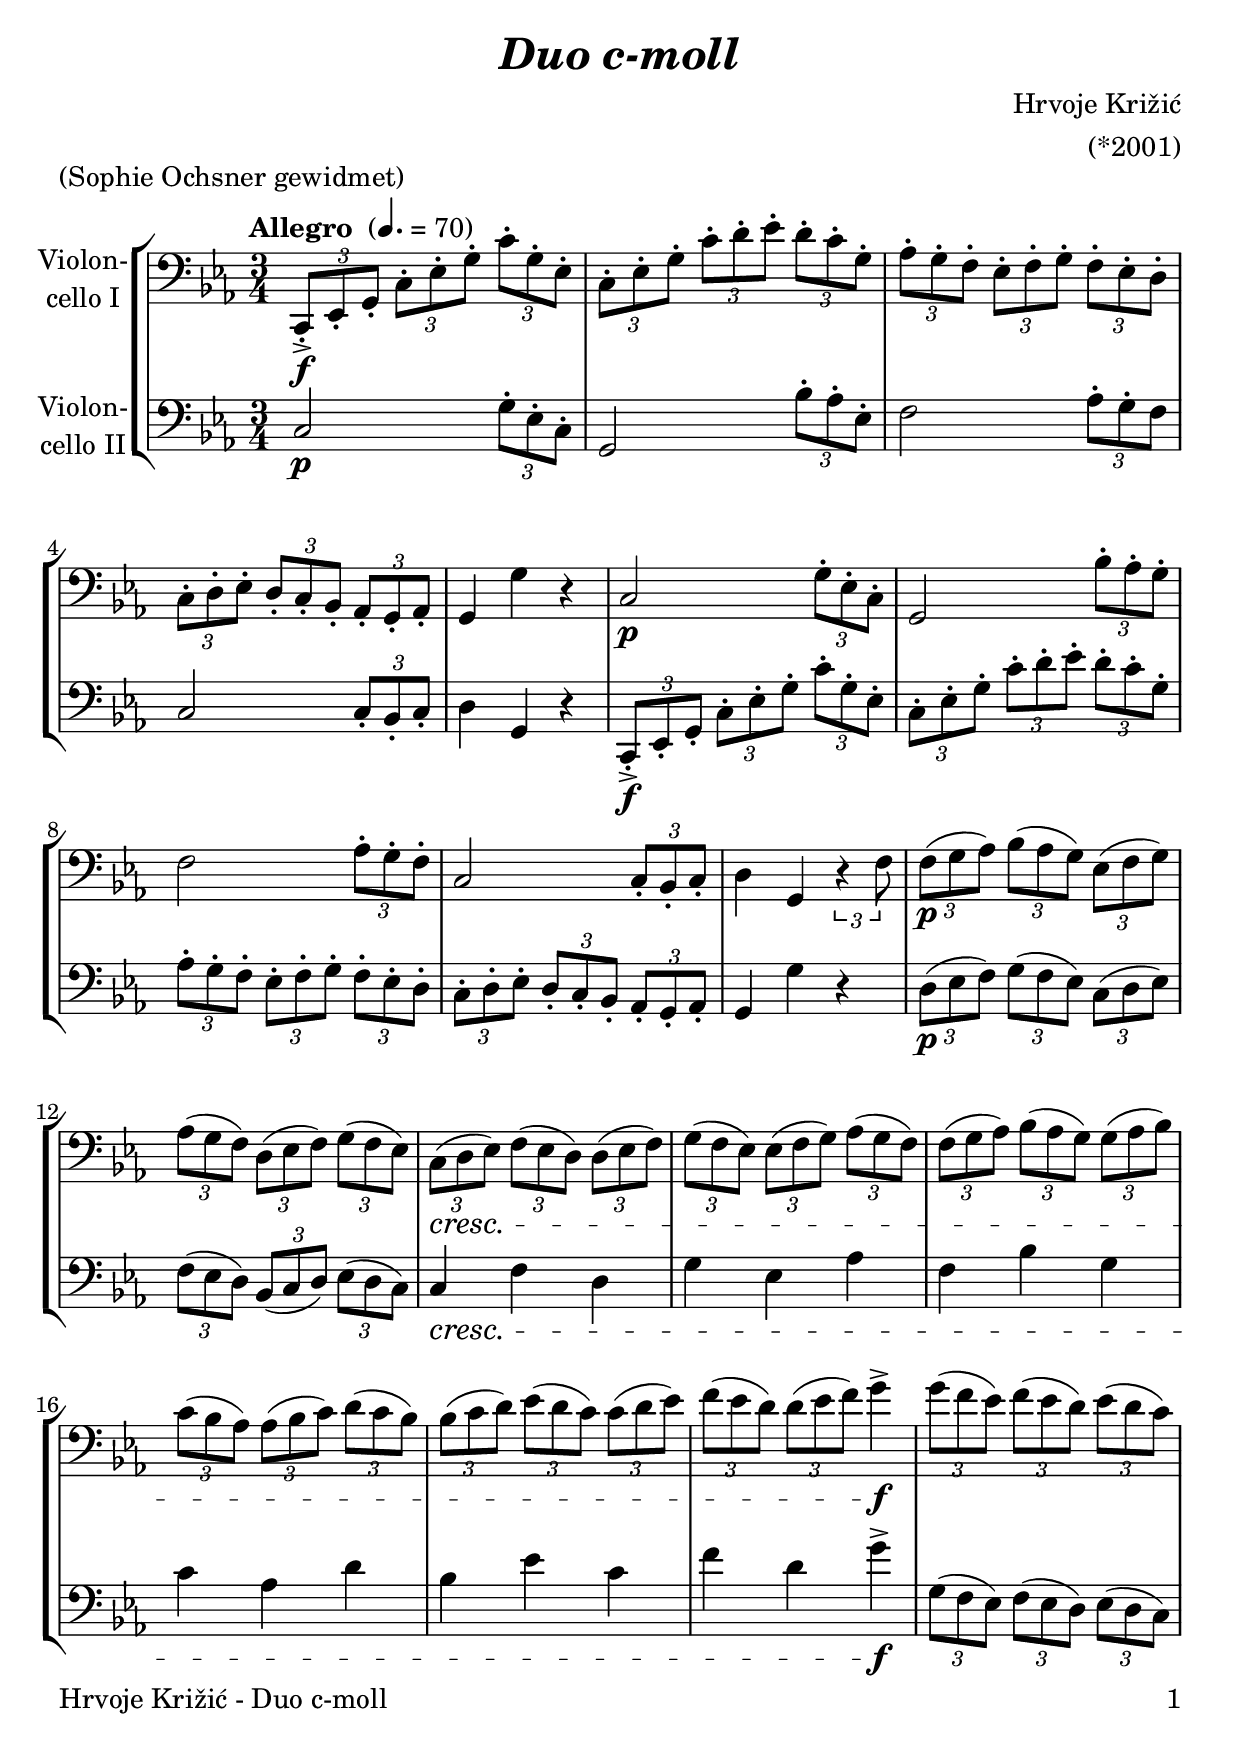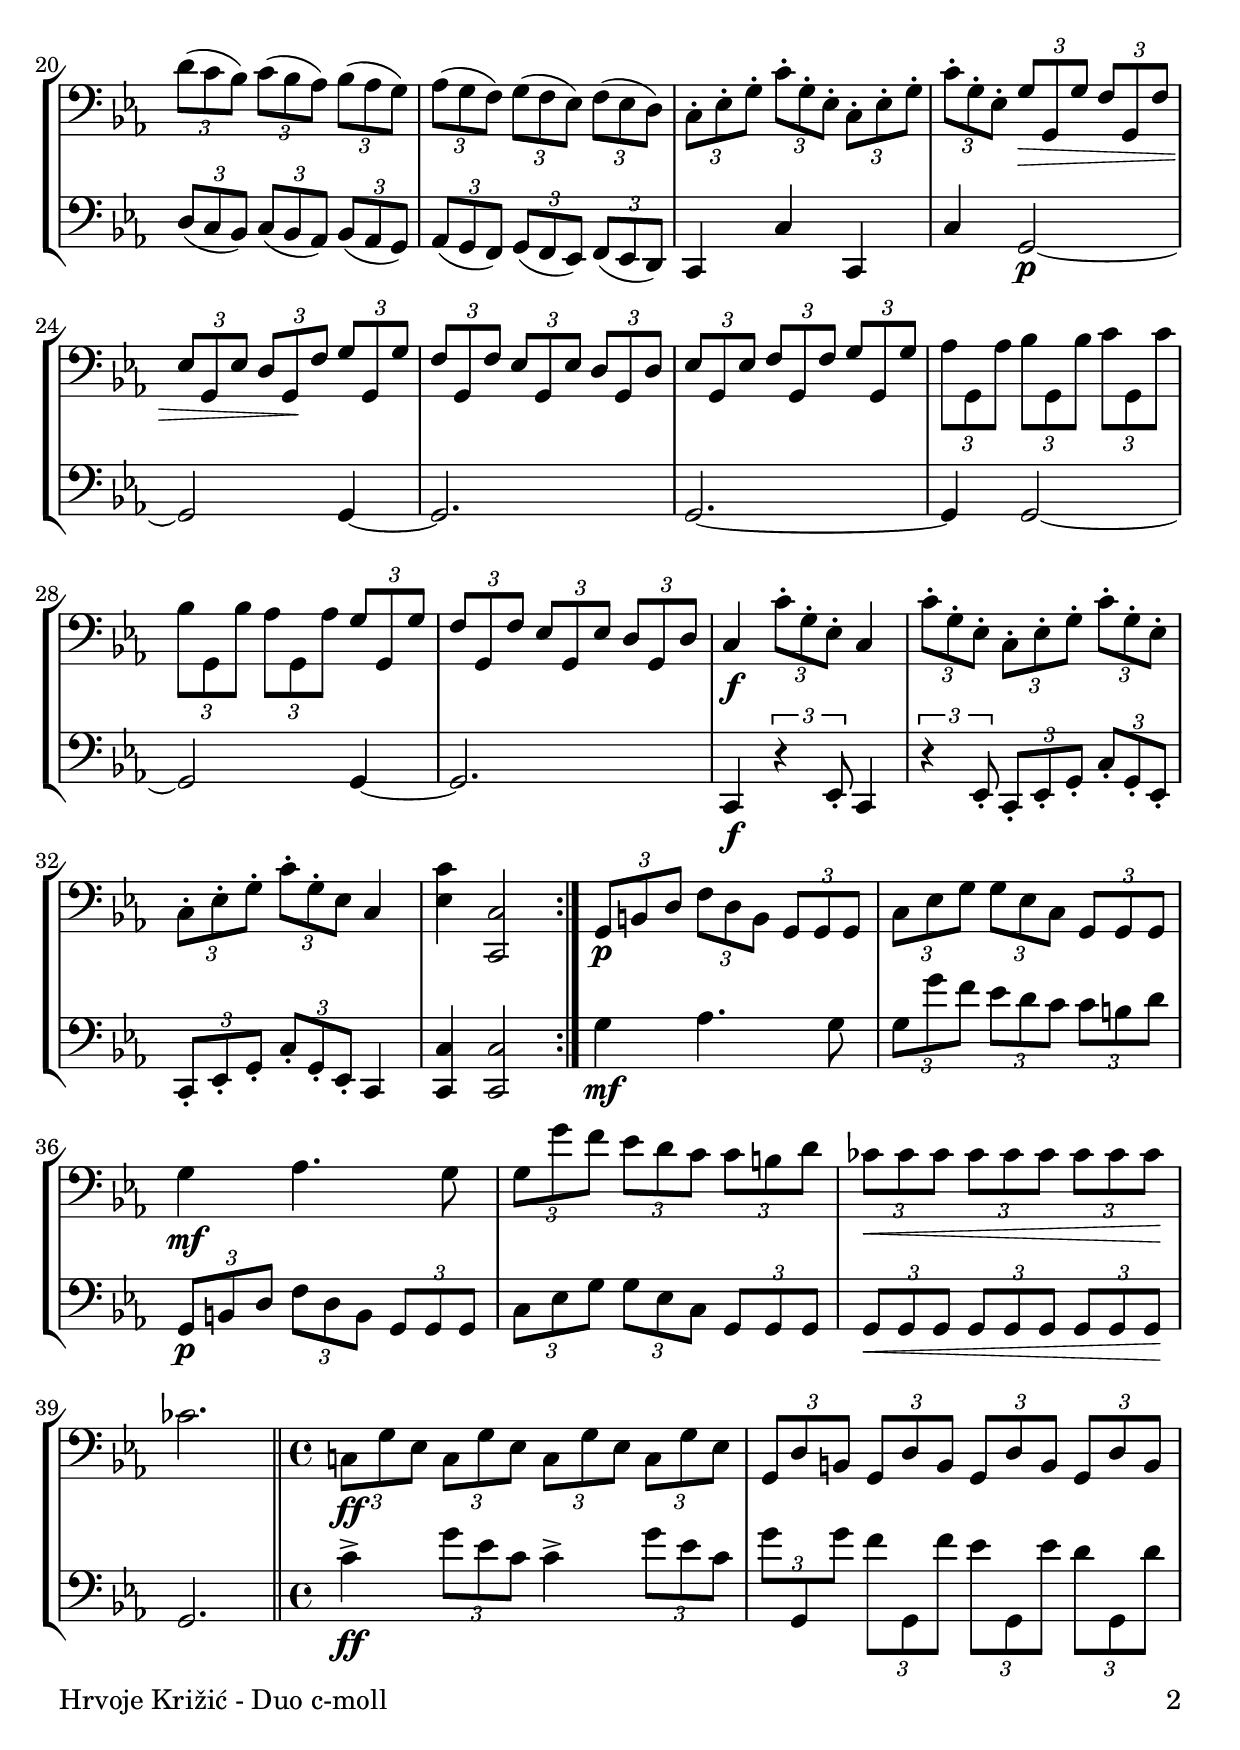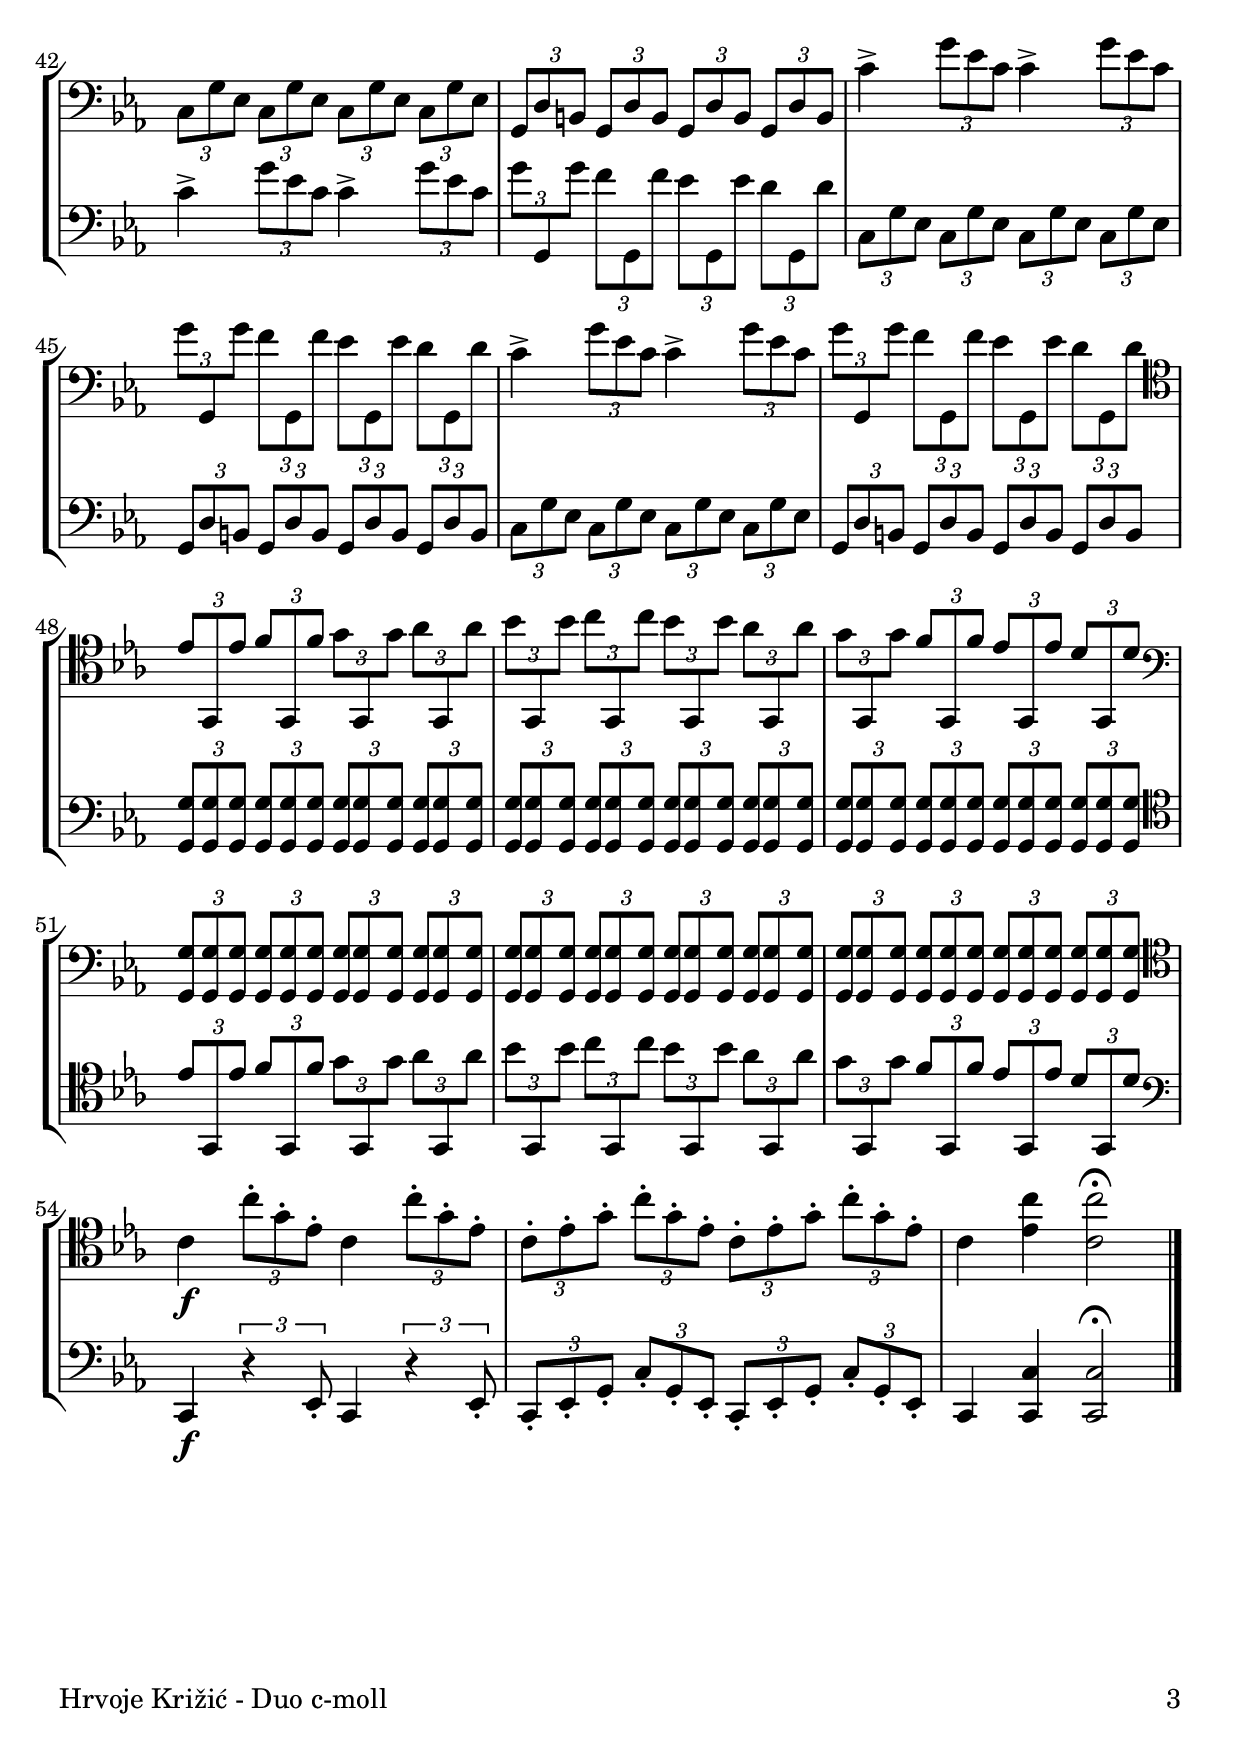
\version "2.18.2"
\include "deutsch.ly"
  
#(set-global-staff-size 24)

\header {
  title     = \markup \bold \italic "Duo c-moll"
  composer  = "Hrvoje Križić"
  arranger  = "(*2001)"
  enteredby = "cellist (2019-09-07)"
  piece     = "(Sophie Ochsner gewidmet)"
}

voiceconsts = {
  \key c \minor
  \time 3/4
  \clef "bass"
%  \numericTimeSignature
  \compressFullBarRests
  % Set default beaming for all staves
%  \set Timing.beamExceptions = #'()
%  \set Timing.baseMoment     = #(ly:make-moment 1 4)
%  \set Timing.beatStructure  = #'(1 1 1)
  \tempo "Allegro " 4.=70
}

micl = "clarinet"
mifl = "flute"
miob = "oboe"
mifh = "french horn"
misx = "tenor sax"
mist = "string ensemble 1"
miba = "cello"
mivc = "bassoon"

va = \relative c, {
  \voiceconsts

  \repeat volta 2 {
    \tuplet 3/2 4 {
      c8-.->\f es-. g-. c-. es-. g-. c-. g-. es-.
      c-. es-. g-. c-. d-. es-. d-. c-. g-.
      as-. g-. f-. es-. f-. g-. f-. es-. d-.
      c-. d-. es-. d-. c-. b-. as-. g-. as-.
    }
    
    g4 g' r
    c,2\p \tuplet 3/2 4 { g'8-. es-. c-. }
    g2 \tuplet 3/2 4 { b'8-. as-. g-. }
    f2 \tuplet 3/2 4 { as8-. g-. f-. }

    c2 \tuplet 3/2 4 {  c8-. b-. c-. }
    d4 g, \tuplet 3/2 4 { r f'8 }
    \tuplet 3/2 4 {
      f(\p g as) b( as g) es( f g)
      
      as( g f) d( es f) g( f es)
      c(\cresc d es) f( es d) d( es f)
      
      g( f es) es( f g) as( g f)
      f( g as) b( as g) g( as b)
      c( b as) as( b c) d( c b)

      b( c d) es( d c) c( d es)
    }
    \tuplet 3/2 4 {  f( es d) d( es f) } g4->\f
    \tuplet 3/2 4 {
      g8( f es) f( es d) es( d c)

      d( c b) c( b as) b( as g)
      as( g f) g( f es) f( es d)
      c-. es-. g-. c-. g-. es-. c-. es-. g-.
      c-. g-. es-. g\> g, g' f g, f'

      es g, es' d g,\! f' g g, g'
      f g, f' es g, es' d g, d'
      es g, es' f g, f' g g, g'
      as g, as' b g, b' c g, c'

      b g, b' as g, as' g g, g'
      f g, f' es g, es' d g, d'
    }
    c4\f \tuplet 3/2 4 { c'8-. g-. es-. } c4
    \tuplet 3/2 4 { c'8-. g-. es-. c-. es-. g-. c-. g-. es-. }
    \tuplet 3/2 4 { c-. es-. g-. c-. g-. es } c4

    <es c'> <c, c'>2
  }
  \tuplet 3/2 4 {
    g'8\p h d f d h g g g
    c es g g es c g g g
  }
  g'4\mf as4. g8

  \tuplet 3/2 4 {
    g g' f es d c c h d
    ces\< ces ces ces ces ces ces ces ces\!
  }
  ces2. \bar "||" \time 4/4
  \tuplet 3/2 4 {
    c,!8\ff g' es c g' es c g' es c g' es

    g, d' h g d' h g d' h g d' h
    c g' es c g' es c g' es c g' es

    g, d' h g d' h g d' h g d' h
  }
  c'4-> \tuplet 3/2 4 { g'8 es c } c4-> \tuplet 3/2 4 {g'8 es c }
  \tuplet 3/2 4 { g' g,, g'' f g,, f'' es g,, es'' d g,, d'' }

  c4-> \tuplet 3/2 4 { g'8 es c } c4-> \tuplet 3/2 4 {g'8 es c }
  \tuplet 3/2 4 {
    g' g,, g'' f g,, f'' es g,, es'' d g,, d'' \clef "tenor"

    es g,, es'' f g,, f'' g g,, g'' as g,, as''
    b g,, b'' c g,, c'' b g,, b'' as g,, as''

    g g,, g'' f g,, f'' es g,, es'' d g,, d'' \clef "bass"
    <g,, g'> <g g'> <g g'> <g g'> <g g'> <g g'> <g g'> <g g'> <g g'> <g g'> <g g'> <g g'>

    <g g'> <g g'> <g g'> <g g'> <g g'> <g g'> <g g'> <g g'> <g g'> <g g'> <g g'> <g g'>
    <g g'> <g g'> <g g'> <g g'> <g g'> <g g'> <g g'> <g g'> <g g'> <g g'> <g g'> <g g'>
  } \clef "tenor"
  c'4\f \tuplet 3/2 4 { c'8-. g-. es-. } c4 \tuplet 3/2 4 { c'8-. g-. es-. }

  \tuplet 3/2 4 { c-. es-. g-. c-. g-. es-. c-. es-. g-. c-. g-. es-. }
  c4 <es c'> <c c'>2\fermata \bar "|."
}

vb = \relative c {
  \voiceconsts

  \repeat volta 2 {
    c2\p \tuplet 3/2 4 { g'8-. es-. c-. }
    g2 \tuplet 3/2 4 { b'8-. as-. es-. }
    f2 \tuplet 3/2 4 { as8-. g-. f }
    c2 \tuplet 3/2 4 { c8-. b-. c-. }

    d4 g, r
    \tuplet 3/2 4 {
      c,8-.->\f es-. g-. c-. es-. g-. c-. g-. es-.
      c-. es-. g-. c-. d-. es-. d-. c-. g-.
      as-. g-. f-. es-. f-. g-. f-. es-. d-.

      c-. d-. es-. d-. c-. b-. as-. g-. as-.
    }
    g4 g' r
    \tuplet 3/2 4 {
      d8(\p es f) g( f es) c( d es)

      f( es d) b( c d) es( d c)
    }
    c4\cresc f d

    g es as
    f b g
    c as d

    b es c
    f d g->\f
    \tuplet 3/2 4 {
      g,8( f es) f( es d) es( d c)

      d( c b) c( b as) b( as g)
      as( g f) g( f es) f( es d)
    }
    c4 c' c,
    c' g2~\p

    g g4~
    g2.
    g~
    g4 g2~

    g g4~
    g2.
    c,4\f \tuplet 3/2 4 { r es8-. } c4
    \tuplet 3/2 4 {
      r es8-. c-. es-. g-. c-. g-. es-.
      c-. es-. g-. c-. g-. es-. } c4

    <c c'> <c c'>2
  }
  g''4\mf as4. g8
  \tuplet 3/2 4 {
    g g' f es d c c h d
    g,,\p h d f d h g g g

    c es g g es c g g g
    g\< g g g g g g g g\!
  }
  g2. \bar "||" \time 4/4
  c'4->\ff \tuplet 3/2 4 { g'8 es c } c4-> \tuplet 3/2 4 { g'8 es c }

  \tuplet 3/2 4 { g' g,, g'' f g,, f'' es g,, es'' d g,, d'' }
  c4-> \tuplet 3/2 4 { g'8 es c } c4-> \tuplet 3/2 4 { g'8 es c }
  
  \tuplet 3/2 4 {
    g' g,, g'' f g,, f'' es g,, es'' d g,, d''
    c, g' es c g' es c g' es c g' es
    g, d' h g d' h g d' h g d' h

    c g' es c g' es c g' es c g' es
    g, d' h g d' h g d' h g d' h

    <g g'> <g g'> <g g'> <g g'> <g g'> <g g'> <g g'> <g g'> <g g'> <g g'> <g g'> <g g'>
    <g g'> <g g'> <g g'> <g g'> <g g'> <g g'> <g g'> <g g'> <g g'> <g g'> <g g'> <g g'>

    <g g'> <g g'> <g g'> <g g'> <g g'> <g g'> <g g'> <g g'> <g g'> <g g'> <g g'> <g g'> \clef "tenor"
    es'' g,, es'' f g,, f'' g g,, g'' as g,, as''

    b g,, b'' c g,, c'' b g,, b'' as g,, as''
    g g,, g'' f g,, f'' es g,, es'' d g,, d'' \clef "bass"
  }
  c,,4\f \tuplet 3/2 4 { r es8-. } c4 \tuplet 3/2 4 { r es8-. }

  \tuplet 3/2 4 { c-. es-. g-. c-. g-. es-. c-. es-. g-. c-. g-. es-. }
  c4 <c c'> <c c'>2\fermata \bar "|."
}


music = \new StaffGroup <<
      \new Staff {
	\set Staff.midiInstrument = \miba
	\set Staff.instrumentName = \markup \center-column { "Violon-" "cello I" }
	\transpose c c { \va }
      }

      \new Staff {
	\set Staff.midiInstrument = \miba
	\set Staff.instrumentName = \markup \center-column { "Violon-" "cello II" }
	\transpose c c { \vb }
      }
>>

\book {
   \paper {
    print-page-number = ##t
    print-first-page-number = ##t
    oddHeaderMarkup = \markup \null
    evenHeaderMarkup = \markup \null
    oddFooterMarkup = \markup {
      \fill-line {
        \on-the-fly #print-page-number-check-first
        "Hrvoje Križić - Duo c-moll" \fromproperty #'page:page-number-string
      }
    }
    evenFooterMarkup = \oddFooterMarkup
  } \score {
    \music
    \layout {}
  }

  \score {
    \unfoldRepeats \music

    \midi {
      \context {
        \Score
      }
    }
  }
}
